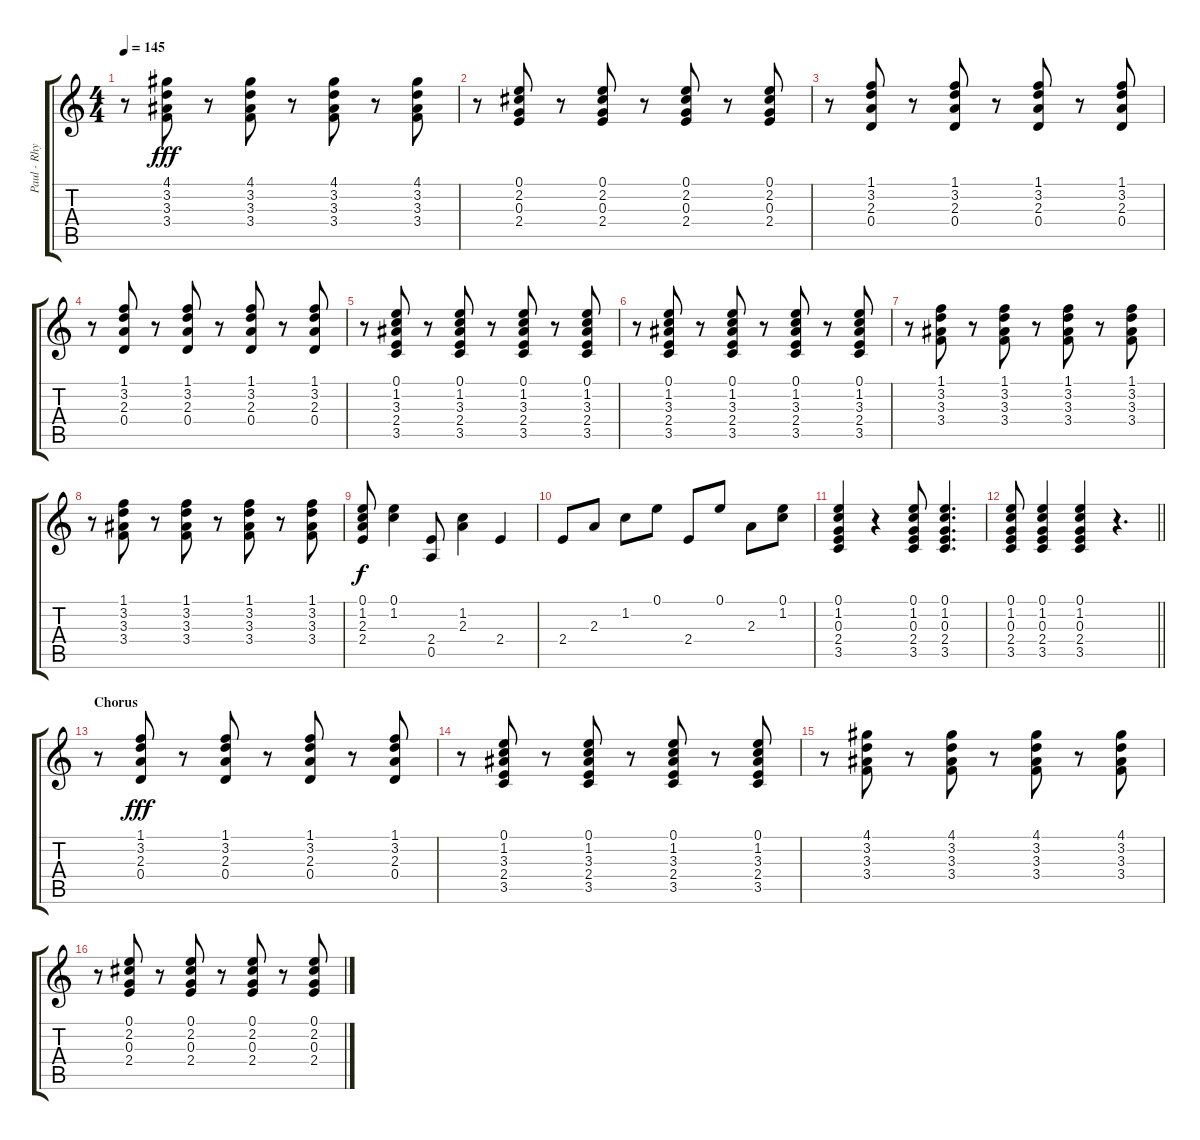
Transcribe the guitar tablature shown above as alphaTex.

\track ("Paul - Rhythm" "Paul - Rhy") {instrument acousticguitarsteel}
\staff {score tabs}
\tuning (E4 B3 G3 D3 A2 E2) {hide}
\ts (4 4)
\tempo 145
\clef g2
\ks c
r.8{dy fff} (4.1 3.2 3.3 3.4).8 r.8 (4.1 3.2 3.3 3.4).8 r.8 (4.1 3.2 3.3 3.4).8 r.8 (4.1 3.2 3.3 3.4).8 |
r.8 (0.1 2.2 0.3 2.4).8 r.8 (0.1 2.2 0.3 2.4).8 r.8 (0.1 2.2 0.3 2.4).8 r.8 (0.1 2.2 0.3 2.4).8 |
r.8 (1.1 3.2 2.3 0.4).8 r.8 (1.1 3.2 2.3 0.4).8 r.8 (1.1 3.2 2.3 0.4).8 r.8 (1.1 3.2 2.3 0.4).8 |
r.8 (1.1 3.2 2.3 0.4).8 r.8 (1.1 3.2 2.3 0.4).8 r.8 (1.1 3.2 2.3 0.4).8 r.8 (1.1 3.2 2.3 0.4).8 |
r.8 (0.1 1.2 3.3 2.4 3.5).8 r.8 (0.1 1.2 3.3 2.4 3.5).8 r.8 (0.1 1.2 3.3 2.4 3.5).8 r.8 (0.1 1.2 3.3 2.4 3.5).8 |
r.8 (0.1 1.2 3.3 2.4 3.5).8 r.8 (0.1 1.2 3.3 2.4 3.5).8 r.8 (0.1 1.2 3.3 2.4 3.5).8 r.8 (0.1 1.2 3.3 2.4 3.5).8 |
r.8 (1.1 3.2 3.3 3.4).8 r.8 (1.1 3.2 3.3 3.4).8 r.8 (1.1 3.2 3.3 3.4).8 r.8 (1.1 3.2 3.3 3.4).8 |
r.8 (1.1 3.2 3.3 3.4).8 r.8 (1.1 3.2 3.3 3.4).8 r.8 (1.1 3.2 3.3 3.4).8 r.8 (1.1 3.2 3.3 3.4).8 |
(0.1 1.2 2.3 2.4).8{dy f} (0.1 1.2).4 (2.4 0.5).8 (1.2 2.3).4 2.4.4 |
2.4.8 2.3.8 1.2.8 0.1.8 2.4.8 0.1.8 2.3.8 (0.1 1.2).8 |
(0.1 1.2 0.3 2.4 3.5).4 r.4 (0.1 1.2 0.3 2.4 3.5).8 (0.1 1.2 0.3 2.4 3.5).4{d} |
\barLineRight lightlight
(0.1 1.2 0.3 2.4 3.5).8 (0.1 1.2 0.3 2.4 3.5).4 (0.1 1.2 0.3 2.4 3.5).4 r.4{d} |
\section ("" "Chorus")
r.8 (1.1 3.2 2.3 0.4).8{dy fff} r.8 (1.1 3.2 2.3 0.4).8 r.8 (1.1 3.2 2.3 0.4).8 r.8 (1.1 3.2 2.3 0.4).8 |
r.8 (0.1 1.2 3.3 2.4 3.5).8 r.8 (0.1 1.2 3.3 2.4 3.5).8 r.8 (0.1 1.2 3.3 2.4 3.5).8 r.8 (0.1 1.2 3.3 2.4 3.5).8 |
r.8 (4.1 3.2 3.3 3.4).8 r.8 (4.1 3.2 3.3 3.4).8 r.8 (4.1 3.2 3.3 3.4).8 r.8 (4.1 3.2 3.3 3.4).8 |
r.8 (0.1 2.2 0.3 2.4).8 r.8 (0.1 2.2 0.3 2.4).8 r.8 (0.1 2.2 0.3 2.4).8 r.8 (0.1 2.2 0.3 2.4).8
